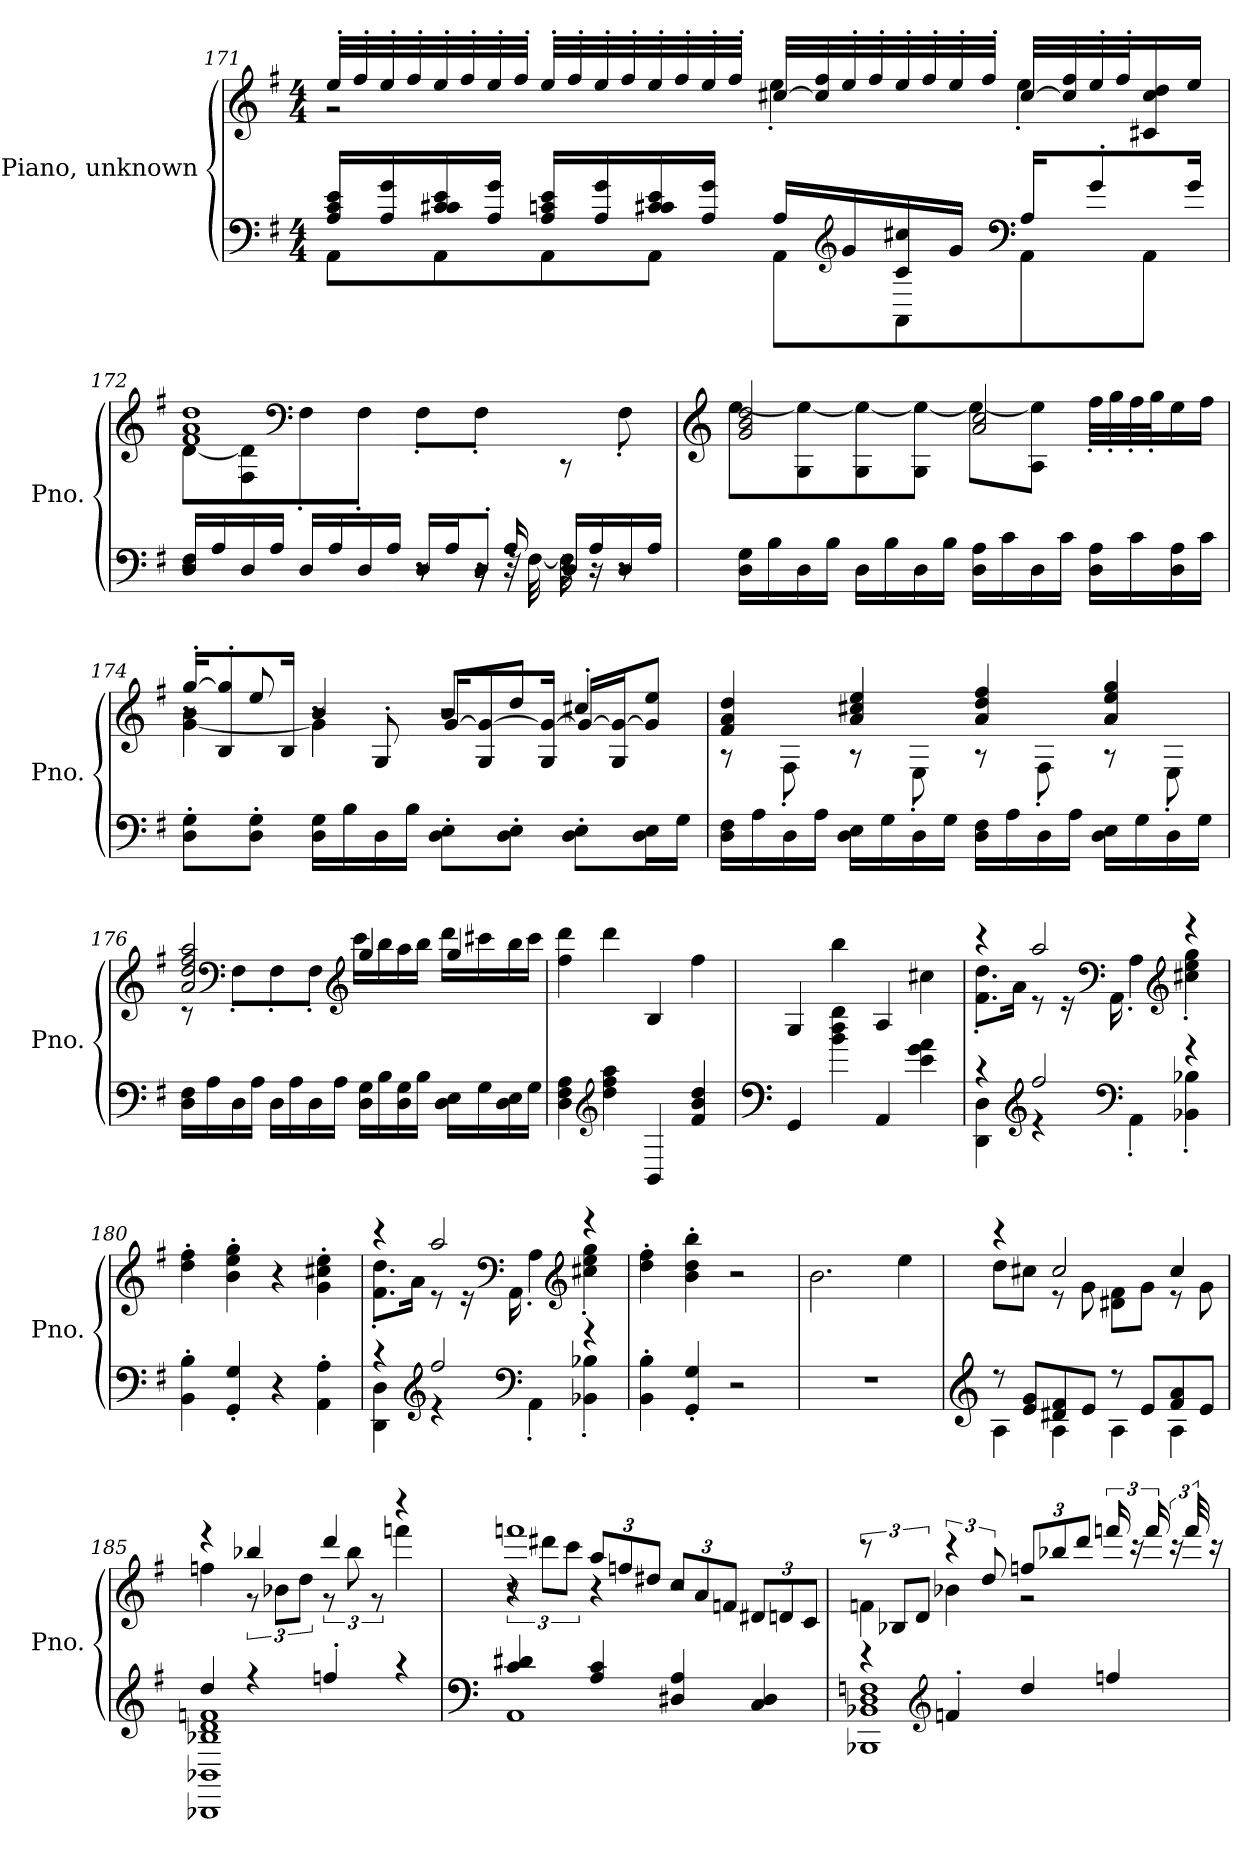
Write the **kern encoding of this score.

**kern	**kern
*part1	*part1
*staff2	*staff1
*I"Piano, unknown	*
*I'Pno.	*
!!LO:PB:g=z
*clefF4	*clefG2
*k[f#]	*k[f#]
*M4/4	*M4/4
=171	=171
*^	*^
16A/ 16c/ 16e/LL	8AA\L	32ee'/LLL	2r
.	.	32ff#'/	.
16A/ 16g/	.	32ee'/	.
.	.	32ff#'/	.
16c/ 16c#X/ 16e/	8AA\	32ee'/	.
.	.	32ff#'/	.
16A/ 16g/JJ	.	32ee'/	.
.	.	32ff#'/JJJ	.
16A/ 16cn/ 16e/LL	8AA\	32ee'/LLL	.
.	.	32ff#'/	.
16A/ 16g/	.	32ee'/	.
.	.	32ff#'/	.
16c/ 16c#X/ 16e/	8AA\J	32ee'/	.
.	.	32ff#'/	.
16A/ 16g/JJ	.	32ee'/	.
.	.	32ff#'/JJJ	.
16A/LL	8AA\L	[32cc#X/LLL	4ee'\
.	.	32cc#/] 32ff#/	.
*clefG2	*	*	*
16g/	.	32ee'/	.
.	.	32ff#'/	.
16c#/ 16cc#X/	8AA\	32ee'/	.
.	.	32ff#'/	.
16g/JJ	.	32ee'/	.
.	.	32ff#'/JJJ	.
*clefF4	*	*	*
16A/KL	8AA\	[32cc#/LLL	4ee'\
.	.	32cc#/] 32ff#/	.
8g'/	.	32ee'/	.
.	.	32ff#'/J	.
.	8AA\J	16c#X/ 16cc#/ 16dd/	.
16g/Jk	.	16ee/JJ	.
!!LO:LB:g=z	!!
=172	=172	=172	=172
*	*^	*	*
2r	2r	16D/ 16F#/LL	1f# 1a 1dd	[8d\L
.	.	16A/	.	.
.	.	16D/	.	8F#\ 8d\]
.	.	16A/JJ	.	.
*	*	*	*clefF4	*
.	.	16D/LL	.	8F#'\
.	.	16A/	.	.
.	.	16D/	.	8F#'\J
.	.	16A/JJ	.	.
8r	8r	16D/LL	.	8F#'\L
.	.	16A/J	.	.
16r	16r	8D'/J	.	8F#'\J
16A/	32r	.	.	.
.	[32F#\	.	.	.
4r	16F#\]	16D/LL	.	8r
.	16r	16A/	.	.
.	8r	16D/	.	8F#'\
.	.	16A/JJ	.	.
*v	*v	*v	*	*
=173	=173	=173
*	*clefG2	*
16D\ 16G\LL	2g/ 2b/ 2dd/	[8ee\L
16B\	.	.
16D\	.	8G\ 8ee\_
16B\JJ	.	.
16D\LL	.	8G\ 8ee\_
16B\	.	.
16D\	.	8G\ 8ee\_J
16B\JJ	.	.
16D\ 16A\LL	2a/ 2cc/	8ee\L_
16c\	.	.
16D\	.	8A\ 8ee\]J
16c\JJ	.	.
16D\ 16A\LL	.	32ff#'\LLL
.	.	32gg'\
16c\	.	32ff#'\
.	.	32gg'\J
16D\ 16A\	.	16ee\
16c\JJ	.	16ff#\JJ
!!LO:LB:g=z
=174	=174	=174
*	*	*^
8D\' 8G\'L	8r	[4g\ 4b\	[16gg'/KL
.	.	.	8B/' 8gg/]'
8D\' 8G\'J	8ee/	.	.
.	.	.	16B/Jk
16D\ 16G\LL	4b/	4g\]	8r
16B\	.	.	.
16D\	.	.	8G'/
16B\JJ	.	.	.
8D\' 8E\'L	8b/L	2r	[16g/KL
.	.	.	8G/ 8g/_
8D\' 8E\'J	8dd/J	.	.
.	.	.	16G/ 16g/_Jk
8D\' 8E\'L	4cc#X'/	.	16g/LL_
.	.	.	16G/ 16g/_J
16D\ 16E\L	.	.	8g/] 8ee/J
16G\JJ	.	.	.
*	*	*v	*v
=175	=175	=175
16D\ 16F#\LL	4f#/ 4a/ 4dd/	8r
16A\	.	.
16D\	.	8F#'\
16A\JJ	.	.
16D\ 16E\LL	4a/ 4cc#X/ 4ee/	8r
16G\	.	.
16D\	.	8E'\
16G\JJ	.	.
16D\ 16F#\LL	4a/ 4dd/ 4ff#/	8r
16A\	.	.
16D\	.	8F#'\
16A\JJ	.	.
16D\ 16E\LL	4a/ 4ee/ 4gg/	8r
16G\	.	.
16D\	.	8E'\
16G\JJ	.	.
!!LO:LB:g=z	!!
=176	=176	=176
16D\ 16F#\LL	2a/ 2dd/ 2ff#/ 2aa/	8r
16A\	.	.
*	*clefF4	*
16D\	.	8F#'\L
16A\JJ	.	.
16D\LL	.	8F#'\
16A\	.	.
16D\	.	8F#'\J
16A\JJ	.	.
*	*clefG2	*
16D\ 16G\LL	4gg/	16ccc\LL
16B\	.	16bb\
16D\ 16G\	.	16aa\
16B\JJ	.	16bb\JJ
16D\ 16E\LL	4gg/	16ddd\LL
16G\	.	16ccc#X\
16D\ 16E\	.	16bb\
16G\JJ	.	16ccc#\JJ
*	*v	*v
=177	=177
4D\ 4F#\ 4A\	4ff#\ 4ddd\
*clefG2	*
4dd\ 4ff#\ 4aa\	4ddd\
4BB/	4B/
4f#/ 4b/ 4dd/	4ff#\
=178	=178
*clefF4	*
4GG/	4G/
4b\ 4dd\ 4gg\	4bb\
4AA/	4A/
4e\ 4g\ 4a\	4cc#X\
!!LO:LB:g=z
=179	=179
*^	*^
4r	4DD\ 4D\	4r	8.f#\' 8.dd\'L
.	.	.	16a\Jk
*clefG2	*	*	*
2ff#/	4r	2aa/	8r
.	.	.	16r
*	*	*clefF4	*
.	.	.	16AA\
*clefF4	*	*	*
.	4AA'\	.	4A'\
*	*	*clefG2	*
4r	4BB-X\' 4B-X\'	4r	4cc#X\' 4ee\' 4gg\'
*v	*v	*	*
*	*v	*v
=180	=180
4BB\' 4B\'	4dd\' 4ff#\'
4GG/' 4G/'	4b\' 4ee\' 4gg\'
4r	4r
4AA\' 4A\'	4g\' 4cc#X\' 4ee\'
=181	=181
*^	*^
4r	4DD\ 4D\	4r	8.f#\' 8.dd\'L
.	.	.	16a\Jk
*clefG2	*	*	*
2ff#/	4r	2aa/	8r
.	.	.	16r
*	*	*clefF4	*
.	.	.	16AA\
*clefF4	*	*	*
.	4AA'\	.	4A'\
*	*	*clefG2	*
4r	4BB-X\' 4B-X\'	4r	4cc#X\' 4ee\' 4gg\'
*v	*v	*	*
*	*v	*v
=182	=182
4BB\' 4B\'	4dd\' 4ff#\'
4GG/' 4G/'	4b\' 4dd\' 4bb\'
2r	2r
=183	=183
1r	2.b\
.	4ee\
!!LO:LB:g=z
=184	=184
*clefG2	*
*^	*^
8r	4A\	4r	8dd\L
8e/ 8g/L	.	.	8cc#X\J
8d#X/ 8f#/	4A\	2cc#/	8r
8e/J	.	.	8g\
8r	4A\	.	8d#X\ 8f#\L
8e/L	.	.	8g\J
8f#/ 8a/	4A\	4cc#/	8r
8e/J	.	.	8g\
=185	=185	=185	=185
4dd/	1BBB-X 1BB-X 1B-X 1d 1fn	4r	4ffn\
4r	.	4bb-X/	12r
.	.	.	12b-X\L
.	.	.	12dd\J
4ffn'/	.	4ddd/	12r
.	.	.	12bb-\
.	.	.	12r
4r	.	4r	4fffn\
*	*	*v	*v
=186	=186	=186
*clefF4	*	*
*	*	*^
*	*	*	*^
4c/ 4d#X/	1AA	1fffn	12r	4r
.	.	.	12ddd#X\L	.
.	.	.	12ccc\J	.
*	*	*	*	*Xbrackettup
4A/ 4c/	.	.	4r	12aa/L
.	.	.	.	12ffn/
.	.	.	.	12dd#X/J
4D#X/ 4A/	.	.	2r	12cc/L
.	.	.	.	12a/
.	.	.	.	12fn/J
4C/ 4D#/	.	.	.	12d#X/L
.	.	.	.	12dn/
.	.	.	.	12c/J
*	*	*v	*v	*v
!!LO:PB:g=z
=187	=187	=187
*	*	*brackettup
*	*	*^
4r	1BBB-X 1BB-X 1D 1Fn	12r	4fn\
.	.	12B-X/L	.
.	.	12d/J	.
*clefG2	*	*	*
4fn'/	.	6r	4b-X\
.	.	12dd/	.
*	*	*Xbrackettup	*
4dd/	.	12ffn/L	2r
.	.	12bb-X/	.
.	.	12ddd/J	.
*	*	*brackettup	*
4ffn/	.	24fffn/	.
.	.	24r	.
.	.	24fff/	.
.	.	24r	.
.	.	48fff/	.
.	.	16r	.
*v	*v	*	*
*	*v	*v
=	=
*-	*-
